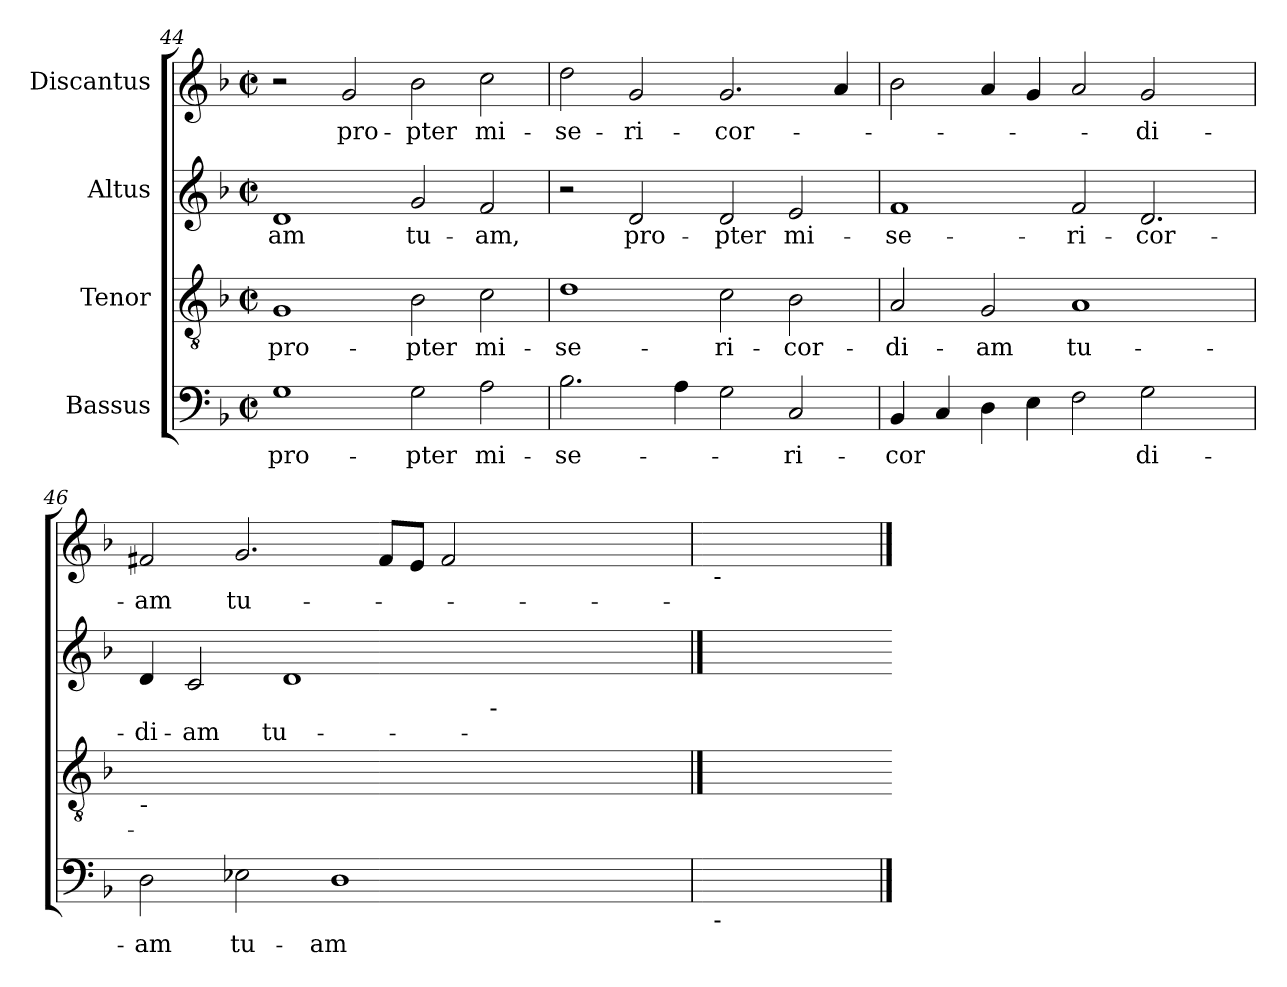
**kern	**text	**kern	**text	**kern	**text	**kern	**text
*part4	*part4	*part3	*part3	*part2	*part2	*part1	*part1
*staff4	*staff4	*staff3	*staff3	*staff2	*staff2	*staff1	*staff1
*I"Bassus	*	*I"Tenor	*	*I"Altus	*	*I"Discantus	*
!!LO:LB:g=z
*clefF4	*	*clefGv2	*	*clefG2	*	*clefG2	*
*k[b-]	*	*k[b-]	*	*k[b-]	*	*k[b-]	*
*F:	*	*F:	*	*F:	*	*F:	*
*M4/2	*	*M4/2	*	*M4/2	*	*M4/2	*
*met(c|)	*	*met(c|)	*	*met(c|)	*	*met(c|)	*
=44	=44	=44	=44	=44	=44	=44	=44
!	!LO:LY:b	!	!LO:LY:b	!	!LO:LY:b	!	!
1G	pro-	1G	pro-	1d	-am	2r	.
!	!	!	!	!	!	!	!LO:LY:b
.	.	.	.	.	.	2g	pro-
!	!LO:LY:b	!	!LO:LY:b	!	!LO:LY:b	!	!LO:LY:b
2G	-pter	2B-	-pter	2g	tu-	2b-	-pter
!	!LO:LY:b	!	!LO:LY:b	!	!LO:LY:b	!	!LO:LY:b
2A	mi-	2c	mi-	2f	-am,	2cc	mi-
=45	=45	=45	=45	=45	=45	=45	=45
!	!LO:LY:b	!	!LO:LY:b	!	!	!	!LO:LY:b
2.B-	-se-	1d	-se-	2r	.	2dd	-se-
!	!	!	!	!	!LO:LY:b	!	!LO:LY:b
.	.	.	.	2d	pro-	2g	-ri-
4A	.	.	.	.	.	.	.
!	!	!	!LO:LY:b	!	!LO:LY:b	!	!LO:LY:b
2G	.	2c	-ri-	2d	-pter	2.g	-cor-
!	!LO:LY:b	!	!LO:LY:b	!	!LO:LY:b	!	!
2C	-ri-	2B-	-cor-	2e	mi-	.	.
.	.	.	.	.	.	4a	.
=46	=46	=46	=46	=46	=46	=46	=46
!	!LO:LY:b	!	!LO:LY:b	!	!LO:LY:b	!	!
4BB-	-cor	2A	-di-	1f	-se-	2b-	.
4C	.	.	.	.	.	.	.
!	!	!	!LO:LY:b	!	!	!	!
4D	.	2G	-am	.	.	4a	.
4E	.	.	.	.	.	4g	.
!	!	!	!LO:LY:b	!	!LO:LY:b	!	!
2F	.	1A	tu-	2f	-ri-	2a	.
!	!LO:LY:b	!	!	!	!LO:LY:b	!	!LO:LY:b
2G	di-	.	.	2.d	-cor-	2g	-di-
4ryy	.	4ryy	.	.	.	4ryy	.
=46A	=46A	=46A	=46A	=46A	=46A	=46A	=46A
!	!	!LO:TX:b:t=-	!	!	!	!	!
!	!LO:LY:b	!	!LO:LY:b	!	!LO:LY:b	!	!LO:LY:b
2D	-am	0Gyy	-am.	4d	-di-	2f#X	-am
!	!	!	!	!	!LO:LY:b	!	!
.	.	.	.	2c	-am	.	.
!	!LO:LY:b	!	!	!	!	!	!LO:LY:b
2E-X	tu-	.	.	.	.	2.g	tu-
!	!	!	!	!	!LO:LY:b	!	!
.	.	.	.	1d	tu-	.	.
!	!LO:LY:b	!	!	!	!	!	!
1D	-am	.	.	.	.	.	.
.	.	.	.	.	.	8f#L	.
.	.	.	.	.	.	8eJ	.
.	.	.	.	.	.	2f#	.
!	!	!	!	!LO:TX:b:t=-	!	!	!
!	!	!	!	!	!LO:LY:b	!	!
.	.	.	.	0Bnyy	-am.	.	.
1..ryy	.	1..ryy	.	.	.	1..ryy	.
=47A	=47A	==47A	=47A	==47A	=47A	=47A	=47A
!	!	!	!	!	!	!LO:TX:b:t=-	!
!LO:TX:b:t=-	!	!	!	!	!	!	!
!	!	!	!	!	!	!	!LO:LY:b
0GGyy	.	0ryy	.	0ryy	.	0gyy	-am.
==	==	=	==	=	==	==	==
*-	*-	*-	*-	*-	*-	*-	*-
